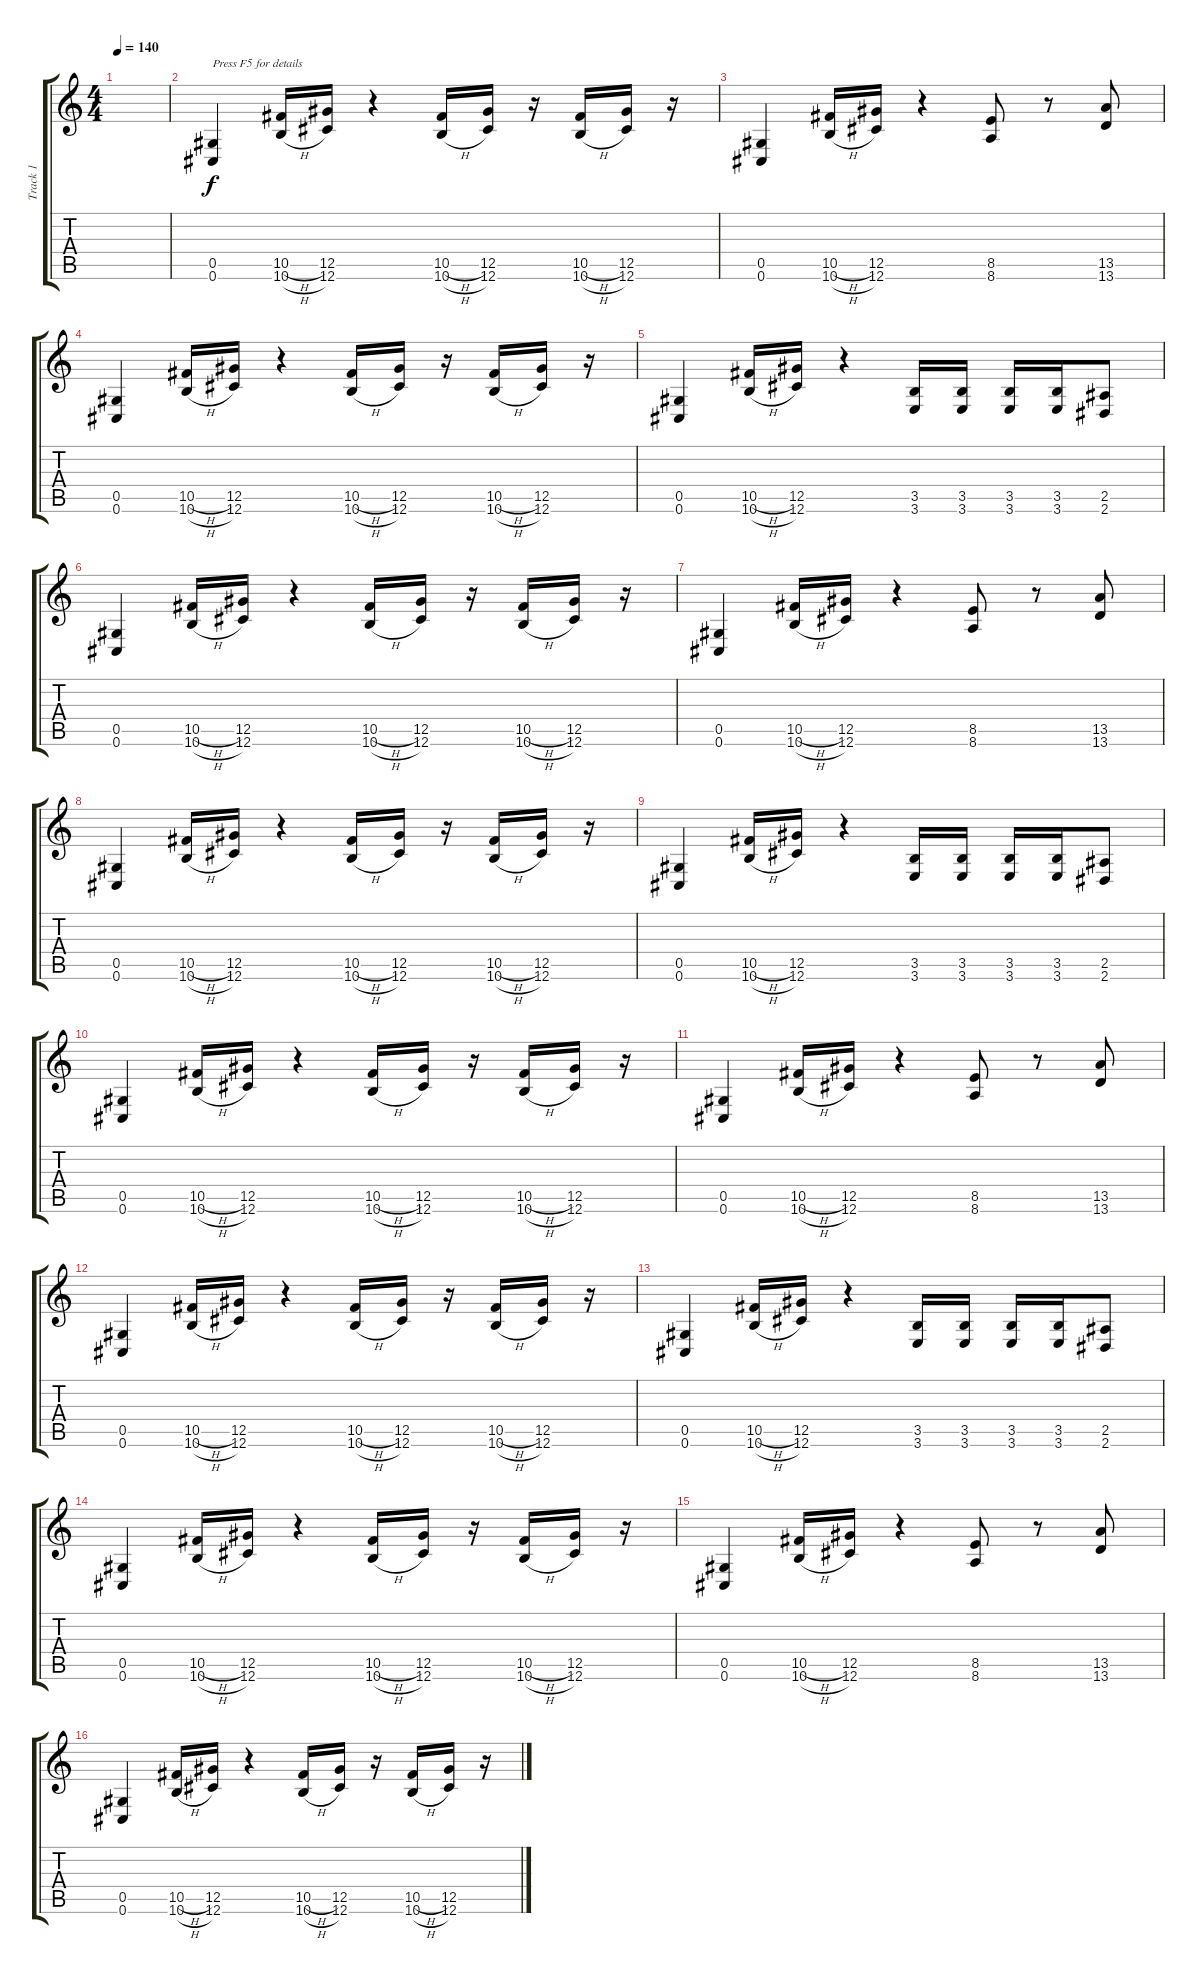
\track ("Track 1" "Track 1") {instrument distortionguitar}
\staff {score tabs}
\tuning (Eb4 Bb3 Gb3 Db3 Ab2 Db2) {hide}
\ts (4 4)
\tempo 140
\clef g2
\ks c
|
\section ("" "")
(0.5 0.6).4{txt "Press F5 for details"} (10.5{h} 10.6{h}).16 (12.5 12.6).16 r.4 (10.5{h} 10.6{h}).16 (12.5 12.6).16 r.16 (10.5{h} 10.6{h}).16 (12.5 12.6).16 r.16 |
(0.5 0.6).4 (10.5{h} 10.6{h}).16 (12.5 12.6).16 r.4 (8.5 8.6).8 r.8 (13.5 13.6).8 |
(0.5 0.6).4 (10.5{h} 10.6{h}).16 (12.5 12.6).16 r.4 (10.5{h} 10.6{h}).16 (12.5 12.6).16 r.16 (10.5{h} 10.6{h}).16 (12.5 12.6).16 r.16 |
(0.5 0.6).4 (10.5{h} 10.6{h}).16 (12.5 12.6).16 r.4 (3.5 3.6).16 (3.5 3.6).16 (3.5 3.6).16 (3.5 3.6).16 (2.5 2.6).8 |
(0.5 0.6).4 (10.5{h} 10.6{h}).16 (12.5 12.6).16 r.4 (10.5{h} 10.6{h}).16 (12.5 12.6).16 r.16 (10.5{h} 10.6{h}).16 (12.5 12.6).16 r.16 |
(0.5 0.6).4 (10.5{h} 10.6{h}).16 (12.5 12.6).16 r.4 (8.5 8.6).8 r.8 (13.5 13.6).8 |
(0.5 0.6).4 (10.5{h} 10.6{h}).16 (12.5 12.6).16 r.4 (10.5{h} 10.6{h}).16 (12.5 12.6).16 r.16 (10.5{h} 10.6{h}).16 (12.5 12.6).16 r.16 |
(0.5 0.6).4 (10.5{h} 10.6{h}).16 (12.5 12.6).16 r.4 (3.5 3.6).16 (3.5 3.6).16 (3.5 3.6).16 (3.5 3.6).16 (2.5 2.6).8 |
(0.5 0.6).4 (10.5{h} 10.6{h}).16 (12.5 12.6).16 r.4 (10.5{h} 10.6{h}).16 (12.5 12.6).16 r.16 (10.5{h} 10.6{h}).16 (12.5 12.6).16 r.16 |
(0.5 0.6).4 (10.5{h} 10.6{h}).16 (12.5 12.6).16 r.4 (8.5 8.6).8 r.8 (13.5 13.6).8 |
(0.5 0.6).4 (10.5{h} 10.6{h}).16 (12.5 12.6).16 r.4 (10.5{h} 10.6{h}).16 (12.5 12.6).16 r.16 (10.5{h} 10.6{h}).16 (12.5 12.6).16 r.16 |
(0.5 0.6).4 (10.5{h} 10.6{h}).16 (12.5 12.6).16 r.4 (3.5 3.6).16 (3.5 3.6).16 (3.5 3.6).16 (3.5 3.6).16 (2.5 2.6).8 |
(0.5 0.6).4 (10.5{h} 10.6{h}).16 (12.5 12.6).16 r.4 (10.5{h} 10.6{h}).16 (12.5 12.6).16 r.16 (10.5{h} 10.6{h}).16 (12.5 12.6).16 r.16 |
(0.5 0.6).4 (10.5{h} 10.6{h}).16 (12.5 12.6).16 r.4 (8.5 8.6).8 r.8 (13.5 13.6).8 |
(0.5 0.6).4 (10.5{h} 10.6{h}).16 (12.5 12.6).16 r.4 (10.5{h} 10.6{h}).16 (12.5 12.6).16 r.16 (10.5{h} 10.6{h}).16 (12.5 12.6).16 r.16
